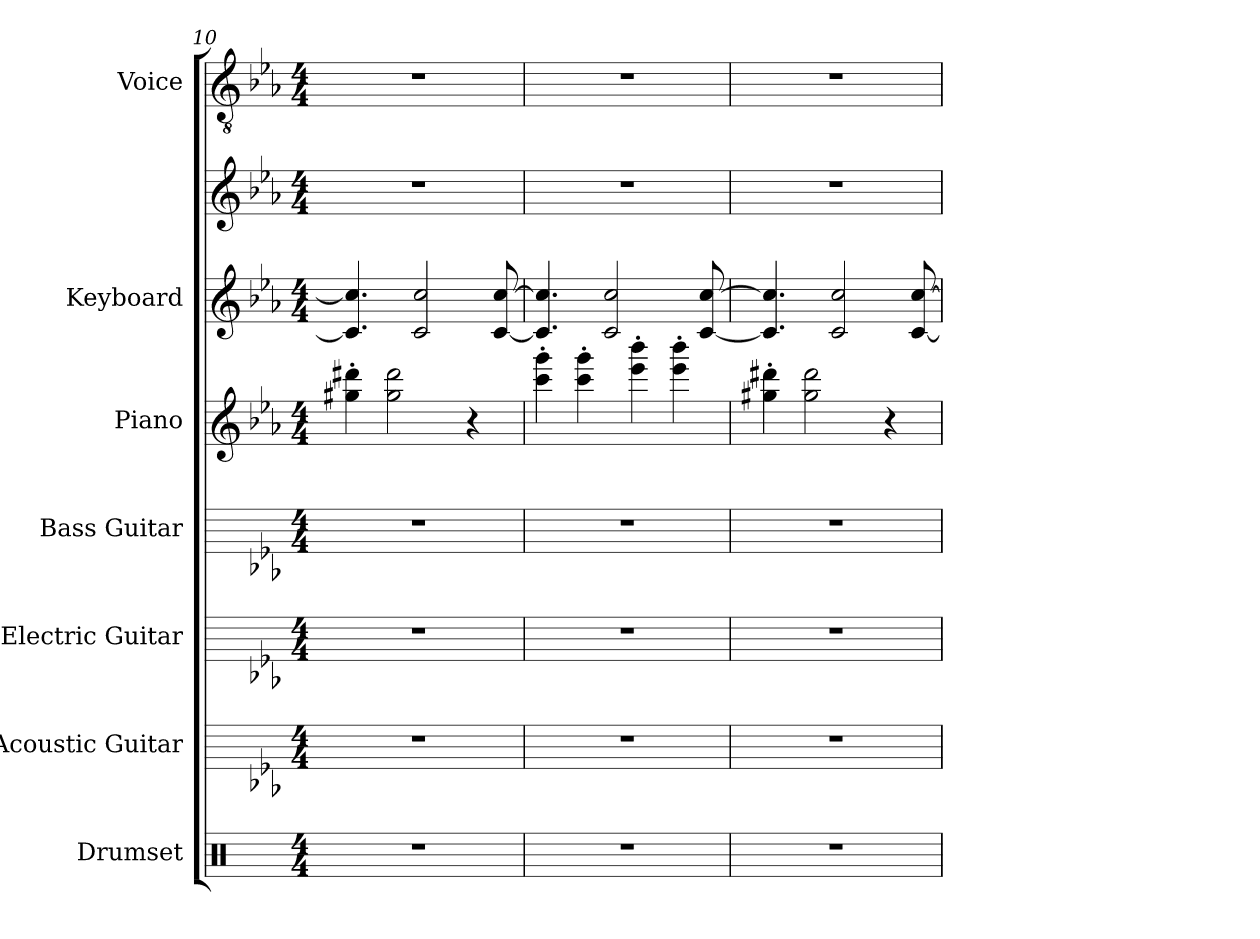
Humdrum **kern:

**kern	**kern	**kern	**kern	**kern	**kern	**kern	**kern
*part7	*part6	*part5	*part4	*part3	*part2	*part2	*part1
*staff8	*staff7	*staff6	*staff5	*staff4	*staff3	*staff2	*staff1
*I"Drumset	*I"Acoustic Guitar	*I"Electric Guitar	*I"Bass Guitar	*I"Piano	*I"Keyboard	*	*I"Voice
*I'Drs.	*I'Guit.	*I'El. Guit.	*I'B. Guit.	*I'Pno.	*I'Keyb.	*	*I'Vo.
*clefX	*	*	*	*clefG2	*clefG2	*clefG2	*clefGv2
*	*	*	*ITrd7c12	*	*	*	*
*k[]	*k[b-e-a-]	*k[b-e-a-]	*k[b-e-a-]	*k[b-e-a-]	*k[b-e-a-]	*k[b-e-a-]	*k[b-e-a-]
*M4/4	*M4/4	*M4/4	*M4/4	*M4/4	*M4/4	*M4/4	*M4/4
=10	=10	=10	=10	=10	=10	=10	=10
1r	1r	1r	1r	4gg#X\' 4ddd#X\'	4.c/] 4.cc/]	1r	1r
.	.	.	.	2gg#\ 2ddd#\	.	.	.
.	.	.	.	.	2c/ 2cc/	.	.
.	.	.	.	4r	.	.	.
.	.	.	.	.	[8c/ [8cc/	.	.
=11	=11	=11	=11	=11	=11	=11	=11
1r	1r	1r	1r	4ccc\' 4ggg\'	4.c/] 4.cc/]	1r	1r
.	.	.	.	4ccc\' 4ggg\'	.	.	.
.	.	.	.	.	2c/ 2cc/	.	.
.	.	.	.	4eee-\' 4bbb-\'	.	.	.
.	.	.	.	4eee-\' 4bbb-\'	.	.	.
.	.	.	.	.	[8c/ [8cc/	.	.
=12	=12	=12	=12	=12	=12	=12	=12
1r	1r	1r	1r	4gg#X\' 4ddd#X\'	4.c/] 4.cc/]	1r	1r
.	.	.	.	2gg#\ 2ddd#\	.	.	.
.	.	.	.	.	2c/ 2cc/	.	.
.	.	.	.	4r	.	.	.
.	.	.	.	.	[8c/ [8cc/	.	.
=	=	=	=	=	=	=	=
*-	*-	*-	*-	*-	*-	*-	*-
